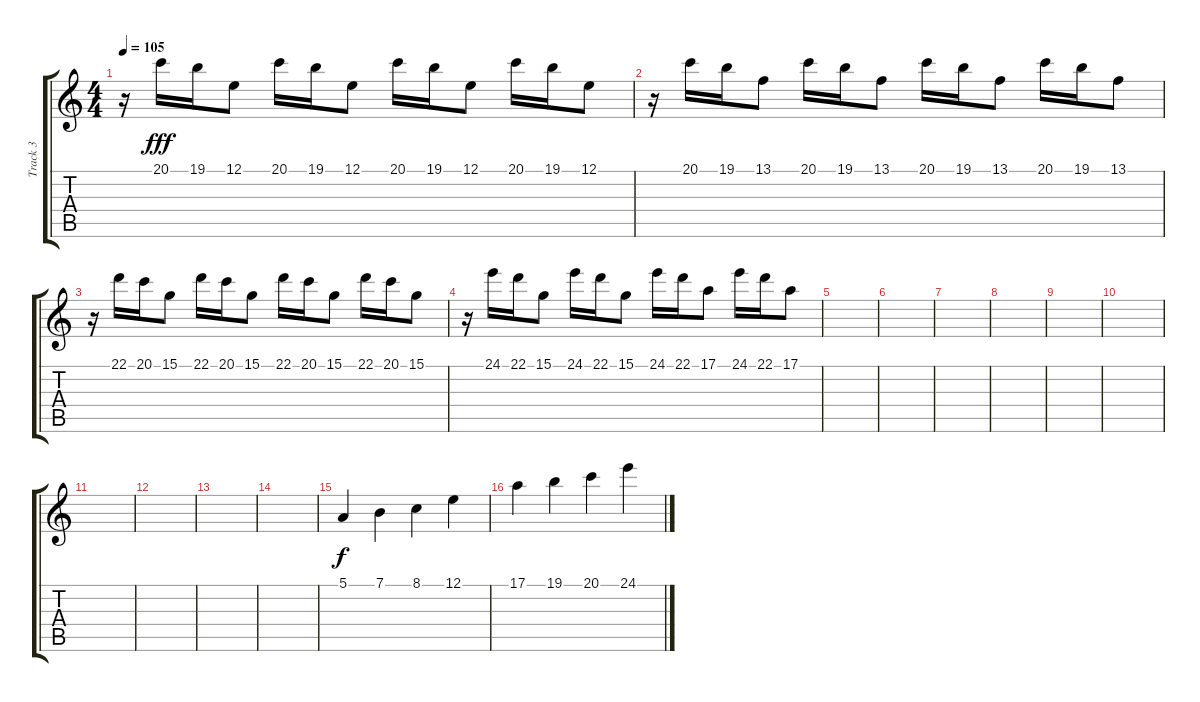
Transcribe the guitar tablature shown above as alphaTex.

\track ("Track 3" "Track 3") {instrument stringensemble1}
\staff {score tabs}
\tuning (E4 B3 G3 D3 A2 E2) {hide}
\ts (4 4)
\tempo 105
\clef g2
\ks c
r.16{dy fff} 20.1.16 19.1.16 12.1.8 20.1.16 19.1.16 12.1.8 20.1.16 19.1.16 12.1.8 20.1.16 19.1.16 12.1.8 |
r.16 20.1.16 19.1.16 13.1.8 20.1.16 19.1.16 13.1.8 20.1.16 19.1.16 13.1.8 20.1.16 19.1.16 13.1.8 |
r.16 22.1.16 20.1.16 15.1.8 22.1.16 20.1.16 15.1.8 22.1.16 20.1.16 15.1.8 22.1.16 20.1.16 15.1.8 |
r.16 24.1.16 22.1.16 15.1.8 24.1.16 22.1.16 15.1.8 24.1.16 22.1.16 17.1.8 24.1.16 22.1.16 17.1.8 |
|
|
|
|
|
|
|
|
|
|
5.1.4{dy f} 7.1.4 8.1.4 12.1.4 |
17.1.4 19.1.4 20.1.4 24.1.4
